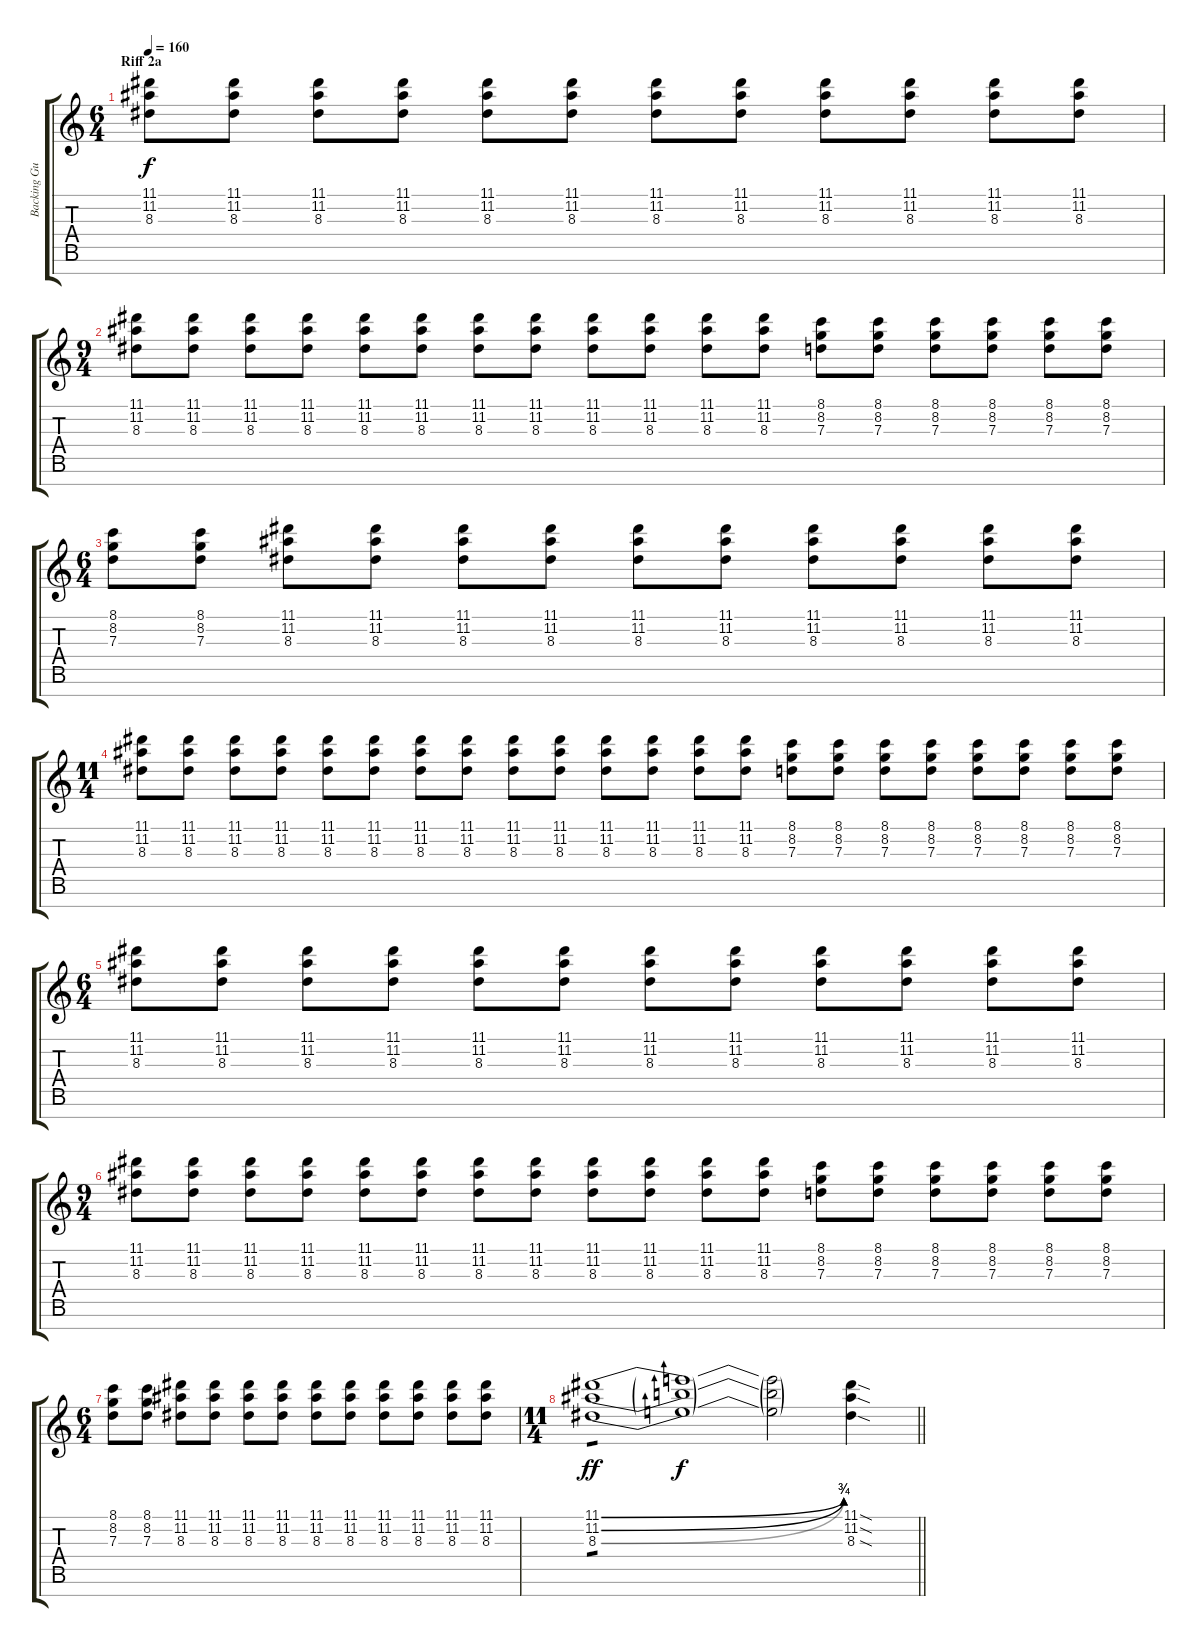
\track ("Backing Guitar" "Backing Gu") {instrument overdrivenguitar}
\staff {score tabs}
\tuning (E4 B3 G3 D3 A2 E2 B1) {hide}
\ts (6 4)
\section ("" "Riff 2a")
\tempo 160
\clef g2
\ks c
(11.1 11.2 8.3).8{dy f} (11.1 11.2 8.3).8 (11.1 11.2 8.3).8 (11.1 11.2 8.3).8 (11.1 11.2 8.3).8 (11.1 11.2 8.3).8 (11.1 11.2 8.3).8 (11.1 11.2 8.3).8 (11.1 11.2 8.3).8 (11.1 11.2 8.3).8 (11.1 11.2 8.3).8 (11.1 11.2 8.3).8 |
\ts (9 4)
(11.1 11.2 8.3).8 (11.1 11.2 8.3).8 (11.1 11.2 8.3).8 (11.1 11.2 8.3).8 (11.1 11.2 8.3).8 (11.1 11.2 8.3).8 (11.1 11.2 8.3).8 (11.1 11.2 8.3).8 (11.1 11.2 8.3).8 (11.1 11.2 8.3).8 (11.1 11.2 8.3).8 (11.1 11.2 8.3).8 (8.1 8.2 7.3).8 (8.1 8.2 7.3).8 (8.1 8.2 7.3).8 (8.1 8.2 7.3).8 (8.1 8.2 7.3).8 (8.1 8.2 7.3).8 |
\ts (6 4)
(8.1 8.2 7.3).8 (8.1 8.2 7.3).8 (11.1 11.2 8.3).8 (11.1 11.2 8.3).8 (11.1 11.2 8.3).8 (11.1 11.2 8.3).8 (11.1 11.2 8.3).8 (11.1 11.2 8.3).8 (11.1 11.2 8.3).8 (11.1 11.2 8.3).8 (11.1 11.2 8.3).8 (11.1 11.2 8.3).8 |
\ts (11 4)
(11.1 11.2 8.3).8 (11.1 11.2 8.3).8 (11.1 11.2 8.3).8 (11.1 11.2 8.3).8 (11.1 11.2 8.3).8 (11.1 11.2 8.3).8 (11.1 11.2 8.3).8 (11.1 11.2 8.3).8 (11.1 11.2 8.3).8 (11.1 11.2 8.3).8 (11.1 11.2 8.3).8 (11.1 11.2 8.3).8 (11.1 11.2 8.3).8 (11.1 11.2 8.3).8 (8.1 8.2 7.3).8 (8.1 8.2 7.3).8 (8.1 8.2 7.3).8 (8.1 8.2 7.3).8 (8.1 8.2 7.3).8 (8.1 8.2 7.3).8 (8.1 8.2 7.3).8 (8.1 8.2 7.3).8 |
\ts (6 4)
(11.1 11.2 8.3).8 (11.1 11.2 8.3).8 (11.1 11.2 8.3).8 (11.1 11.2 8.3).8 (11.1 11.2 8.3).8 (11.1 11.2 8.3).8 (11.1 11.2 8.3).8 (11.1 11.2 8.3).8 (11.1 11.2 8.3).8 (11.1 11.2 8.3).8 (11.1 11.2 8.3).8 (11.1 11.2 8.3).8 |
\ts (9 4)
(11.1 11.2 8.3).8 (11.1 11.2 8.3).8 (11.1 11.2 8.3).8 (11.1 11.2 8.3).8 (11.1 11.2 8.3).8 (11.1 11.2 8.3).8 (11.1 11.2 8.3).8 (11.1 11.2 8.3).8 (11.1 11.2 8.3).8 (11.1 11.2 8.3).8 (11.1 11.2 8.3).8 (11.1 11.2 8.3).8 (8.1 8.2 7.3).8 (8.1 8.2 7.3).8 (8.1 8.2 7.3).8 (8.1 8.2 7.3).8 (8.1 8.2 7.3).8 (8.1 8.2 7.3).8 |
\ts (6 4)
(8.1 8.2 7.3).8 (8.1 8.2 7.3).8 (11.1 11.2 8.3).8 (11.1 11.2 8.3).8 (11.1 11.2 8.3).8 (11.1 11.2 8.3).8 (11.1 11.2 8.3).8 (11.1 11.2 8.3).8 (11.1 11.2 8.3).8 (11.1 11.2 8.3).8 (11.1 11.2 8.3).8 (11.1 11.2 8.3).8 |
\ts (11 4)
\barLineRight lightlight
(11.1{be (bend 0 0 60 3)} 11.2{be (bend 0 0 60 3)} 8.3{be (bend 0 0 60 3)}).1{tp 1 dy ff} (11.1{t} 11.2{t} 8.3{t}).1{dy f} (11.1{t} 11.2{t} 8.3{t}).2 (11.1{sod} 11.2{sod} 8.3{sod}).4
